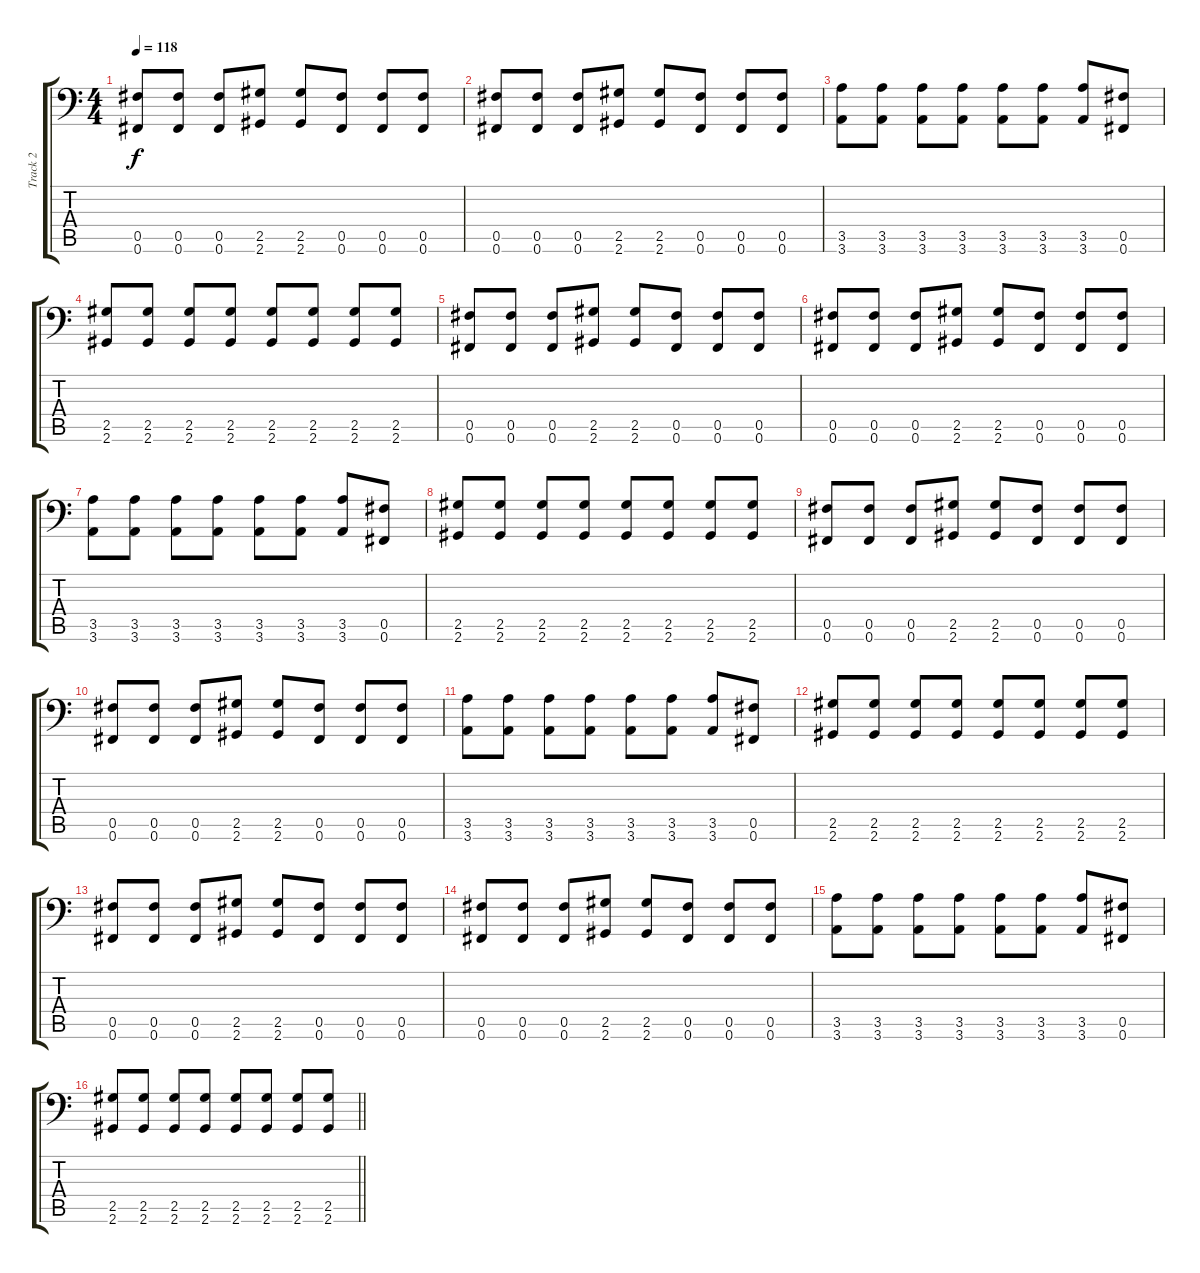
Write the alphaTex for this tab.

\track ("Track 2" "Track 2") {instrument distortionguitar}
\staff {score tabs}
\tuning (Db4 Ab3 E3 B2 Gb2 Gb1) {hide}
\ts (4 4)
\section ("" "")
\tempo 118
\clef f4
\ks c
(0.5 0.6).8{dy f volume 14} (0.5 0.6).8 (0.5 0.6).8 (2.5 2.6).8 (2.5 2.6).8 (0.5 0.6).8 (0.5 0.6).8 (0.5 0.6).8 |
(0.5 0.6).8 (0.5 0.6).8 (0.5 0.6).8 (2.5 2.6).8 (2.5 2.6).8 (0.5 0.6).8 (0.5 0.6).8 (0.5 0.6).8 |
(3.5 3.6).8 (3.5 3.6).8 (3.5 3.6).8 (3.5 3.6).8 (3.5 3.6).8 (3.5 3.6).8 (3.5 3.6).8 (0.5 0.6).8 |
(2.5 2.6).8 (2.5 2.6).8 (2.5 2.6).8 (2.5 2.6).8 (2.5 2.6).8 (2.5 2.6).8 (2.5 2.6).8 (2.5 2.6).8 |
(0.5 0.6).8 (0.5 0.6).8 (0.5 0.6).8 (2.5 2.6).8 (2.5 2.6).8 (0.5 0.6).8 (0.5 0.6).8 (0.5 0.6).8 |
(0.5 0.6).8 (0.5 0.6).8 (0.5 0.6).8 (2.5 2.6).8 (2.5 2.6).8 (0.5 0.6).8 (0.5 0.6).8 (0.5 0.6).8 |
(3.5 3.6).8 (3.5 3.6).8 (3.5 3.6).8 (3.5 3.6).8 (3.5 3.6).8 (3.5 3.6).8 (3.5 3.6).8 (0.5 0.6).8 |
(2.5 2.6).8 (2.5 2.6).8 (2.5 2.6).8 (2.5 2.6).8 (2.5 2.6).8 (2.5 2.6).8 (2.5 2.6).8 (2.5 2.6).8 |
(0.5 0.6).8{volume 14} (0.5 0.6).8 (0.5 0.6).8 (2.5 2.6).8 (2.5 2.6).8 (0.5 0.6).8 (0.5 0.6).8 (0.5 0.6).8 |
(0.5 0.6).8 (0.5 0.6).8 (0.5 0.6).8 (2.5 2.6).8 (2.5 2.6).8 (0.5 0.6).8 (0.5 0.6).8 (0.5 0.6).8 |
(3.5 3.6).8 (3.5 3.6).8 (3.5 3.6).8 (3.5 3.6).8 (3.5 3.6).8 (3.5 3.6).8 (3.5 3.6).8 (0.5 0.6).8 |
(2.5 2.6).8 (2.5 2.6).8 (2.5 2.6).8 (2.5 2.6).8 (2.5 2.6).8 (2.5 2.6).8 (2.5 2.6).8 (2.5 2.6).8 |
(0.5 0.6).8 (0.5 0.6).8 (0.5 0.6).8 (2.5 2.6).8 (2.5 2.6).8 (0.5 0.6).8 (0.5 0.6).8 (0.5 0.6).8 |
(0.5 0.6).8 (0.5 0.6).8 (0.5 0.6).8 (2.5 2.6).8 (2.5 2.6).8 (0.5 0.6).8 (0.5 0.6).8 (0.5 0.6).8 |
(3.5 3.6).8 (3.5 3.6).8 (3.5 3.6).8 (3.5 3.6).8 (3.5 3.6).8 (3.5 3.6).8 (3.5 3.6).8 (0.5 0.6).8 |
\barLineRight lightlight
(2.5 2.6).8 (2.5 2.6).8 (2.5 2.6).8 (2.5 2.6).8 (2.5 2.6).8 (2.5 2.6).8 (2.5 2.6).8 (2.5 2.6).8
